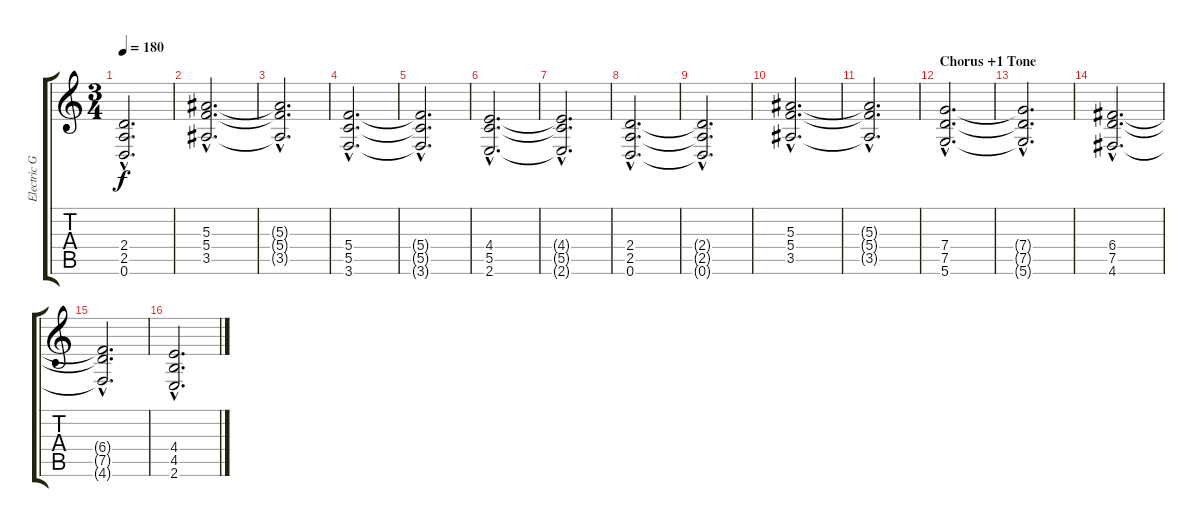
\track ("Electric Guitar 1" "Electric G") {instrument distortionguitar}
\staff {score tabs}
\tuning (D4 A3 F3 C3 G2 D2) {hide}
\ts (3 4)
\tempo 180
\clef g2
\ks c
(2.4{hac t} 2.5{hac t} 0.6{hac t}).2{d dy f} |
(5.3{hac} 5.4{hac} 3.5{hac}).2{d} |
(5.3{hac t} 5.4{hac t} 3.5{hac t}).2{d} |
(5.4{hac} 5.5{hac} 3.6{hac}).2{d} |
(5.4{hac t} 5.5{hac t} 3.6{hac t}).2{d} |
(4.4{hac} 5.5{hac} 2.6{hac}).2{d} |
(4.4{hac t} 5.5{hac t} 2.6{hac t}).2{d} |
(2.4{hac} 2.5{hac} 0.6{hac}).2{d} |
(2.4{hac t} 2.5{hac t} 0.6{hac t}).2{d} |
(5.3{hac} 5.4{hac} 3.5{hac}).2{d} |
(5.3{hac t} 5.4{hac t} 3.5{hac t}).2{d} |
\section ("" "Chorus +1 Tone")
(7.4{hac} 7.5{hac} 5.6{hac}).2{d} |
(7.4{hac t} 7.5{hac t} 5.6{hac t}).2{d} |
(6.4{hac} 7.5{hac} 4.6{hac}).2{d} |
(6.4{hac t} 7.5{hac t} 4.6{hac t}).2{d} |
(4.4{hac} 4.5{hac} 2.6{hac}).2{d}
